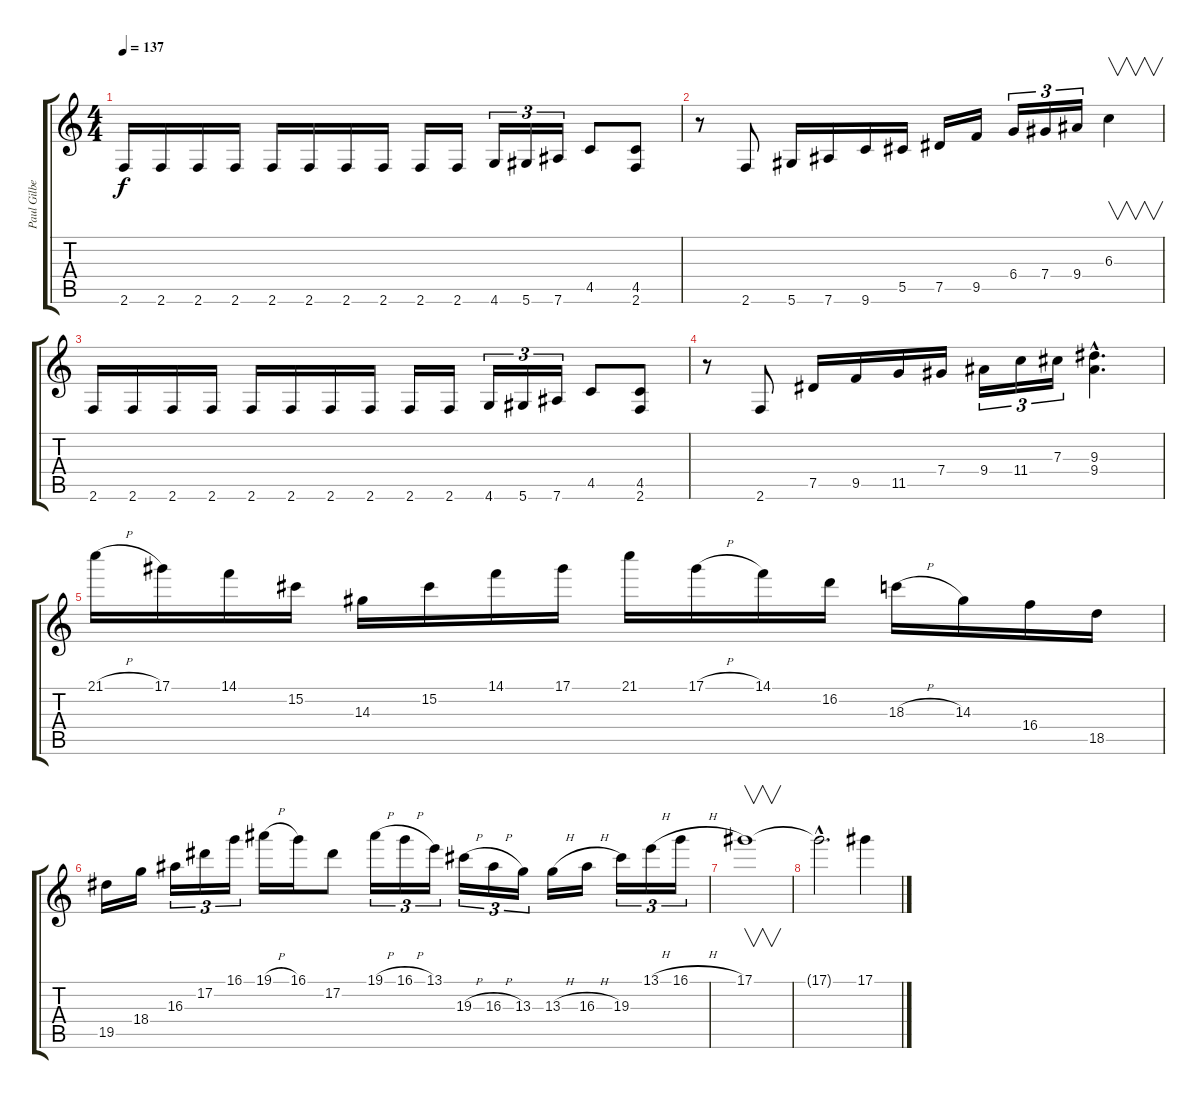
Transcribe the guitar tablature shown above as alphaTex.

\track ("Paul Gilbert" "Paul Gilbe") {instrument distortionguitar}
\staff {score tabs}
\tuning (Eb4 Bb3 Gb3 Db3 Ab2 Eb2) {hide}
\ts (4 4)
\tempo 137
\clef g2
\ks c
2.6.16{dy f} 2.6.16 2.6.16 2.6.16 2.6.16 2.6.16 2.6.16 2.6.16 2.6.16 2.6.16 4.6.16{tu (3 2)} 5.6.16{tu (3 2)} 7.6.16{tu (3 2)} 4.5.8 (4.5 2.6).8 |
r.8 2.6.8 5.6.16 7.6.16 9.6.16 5.5.16 7.5.16 9.5.16 6.4.16{tu (3 2)} 7.4.16{tu (3 2)} 9.4.16{tu (3 2)} 6.3.4{v} |
2.6.16 2.6.16 2.6.16 2.6.16 2.6.16 2.6.16 2.6.16 2.6.16 2.6.16 2.6.16 4.6.16{tu (3 2)} 5.6.16{tu (3 2)} 7.6.16{tu (3 2)} 4.5.8 (4.5 2.6).8 |
r.8 2.6.8 7.5.16 9.5.16 11.5.16 7.4.16 9.4.16{tu (3 2)} 11.4.16{tu (3 2)} 7.3.16{tu (3 2)} (9.3{hac} 9.4{hac}).4{d} |
21.1{h}.16 17.1.16 14.1.16 15.2.16 14.3.16 15.2.16 14.1.16 17.1.16 21.1.16 17.1{h}.16 14.1.16 16.2.16 18.3{h}.16 14.3.16 16.4.16 18.5.16 |
19.5.16 18.4.16 16.3.16{tu (3 2)} 17.2.16{tu (3 2)} 16.1.16{tu (3 2)} 19.1{h}.16 16.1.16 17.2.8 19.1{h}.16{tu (3 2)} 16.1{h}.16{tu (3 2)} 13.1.16{tu (3 2)} 19.3{h}.16{tu (3 2)} 16.3{h}.16{tu (3 2)} 13.3.16{tu (3 2)} 13.3{h}.16 16.3{h}.16 19.3.16{tu (3 2)} 13.1{h}.16{tu (3 2)} 16.1{h}.16{tu (3 2)} |
17.1.1{v} |
17.1{hac t}.2{d} 17.1{ss}.4
